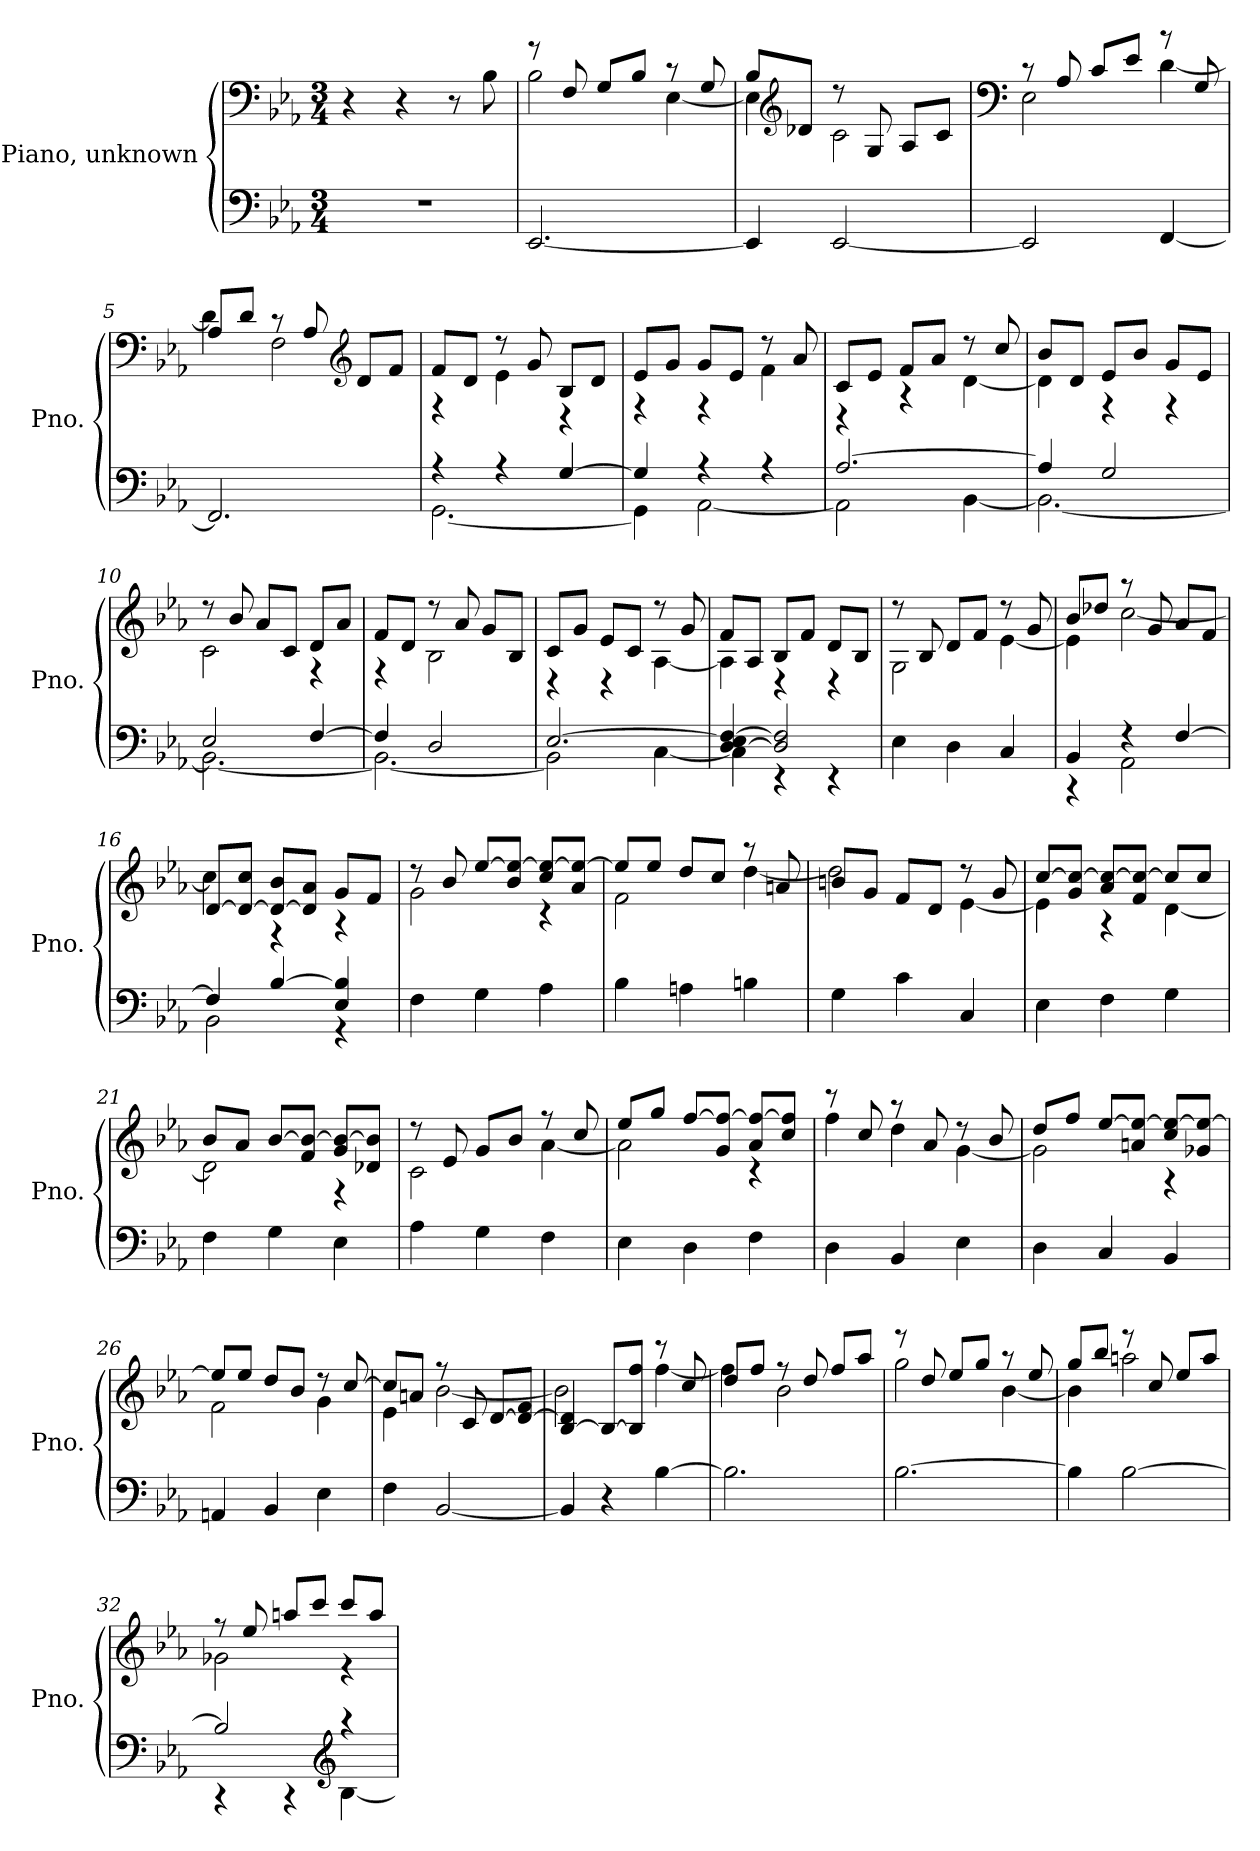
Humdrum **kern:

**kern	**kern
*part1	*part1
*staff2	*staff1
*I"Piano, unknown	*
*I'Pno.	*
*clefF4	*clefF4
*k[b-e-a-]	*k[b-e-a-]
*M3/4	*M3/4
*MM135	*MM135
=1	=1
2.r	4r
.	4r
.	8r
.	8B-\
=2	=2
*	*^
[2.EE-/	8r	2B-\
.	8F/	.
.	8G/L	.
.	8B-/J	.
.	8r	[4E-\
.	8G/	.
=3	=3	=3
4EE-/]	8B-/L	4E-\]
*	*clefG2	*
.	8d-X/J	.
[2EE-/	8r	2c\
.	8G/	.
.	8A-/L	.
.	8c/J	.
=4	=4	=4
*	*clefF4	*
2EE-/]	8r	2E-\
.	8A-/	.
.	8c/L	.
.	8e-/J	.
[4FF/	8r	[4d\
.	8G/	.
=5	=5	=5
2.FF/]	8A-/L	4d\]
.	8d/J	.
.	8r	2F\
.	8A-/	.
*	*clefG2	*
.	8d/L	.
.	8f/J	.
!!LO:LB:g=z	!!
=6	=6	=6
*^	*	*
4r	[2.GG\	8f/L	4r
.	.	8d/J	.
4r	.	8r	4e-\
.	.	8g/	.
[4G/	.	8B-/L	4r
.	.	8d/J	.
=7	=7	=7	=7
4G/]	4GG\]	8e-/L	4r
.	.	8g/J	.
4r	[2AA-\	8g/L	4r
.	.	8e-/J	.
4r	.	8r	4f\
.	.	8a-/	.
=8	=8	=8	=8
[2.A-/	2AA-\]	8c/L	4r
.	.	8e-/J	.
.	.	8f/L	4r
.	.	8a-/J	.
.	[4BB-\	8r	[4d\
.	.	8cc/	.
=9	=9	=9	=9
4A-/]	2.BB-\_	8b-/L	4d\]
.	.	8d/J	.
2G/	.	8e-/L	4r
.	.	8b-/J	.
.	.	8g/L	4r
.	.	8e-/J	.
=10	=10	=10	=10
2E-/	2.BB-\_	8r	2c\
.	.	8b-/	.
.	.	8a-/L	.
.	.	8c/J	.
[4F/	.	8d/L	4r
.	.	8a-/J	.
=11	=11	=11	=11
4F/]	2.BB-\_	8f/L	4r
.	.	8d/J	.
2D/	.	8r	2B-\
.	.	8a-/	.
.	.	8g/L	.
.	.	8B-/J	.
!!LO:LB:g=z	!!
=12	=12	=12	=12
[2.E-/	2BB-\]	8c/L	4r
.	.	8g/J	.
.	.	8e-/L	4r
.	.	8c/J	.
.	[4C\	8r	[4A-\
.	.	8g/	.
=13	=13	=13	=13
[4D/ 4E-/] [4F/	4C\]	8f/L	4A-\]
.	.	8A-/J	.
2D/] 2F/]	4r	8B-/L	4r
.	.	8f/J	.
.	4r	8d/L	4r
.	.	8B-/J	.
*v	*v	*	*
=14	=14	=14
4E-\	8r	2G\
.	8B-/	.
4D\	8d/L	.
.	8f/J	.
4C/	8r	[4e-\
.	8g/	.
=15	=15	=15
*^	*	*
4BB-/	4r	8b-/L	4e-\]
.	.	8dd-X/J	.
4r	2AA-\	8r	[2cc\
.	.	8g/	.
[4F/	.	8a-/L	.
.	.	8f/J	.
=16	=16	=16	=16
4F/]	2BB-\	[8d/L	4cc\]
.	.	8d/_ 8cc/J	.
[4B-/	.	8d/_ 8b-/L	4r
.	.	8d/] 8a-/J	.
4E-/ 4B-/]	4r	8g/L	4r
.	.	8f/J	.
*v	*v	*	*
!!LO:LB:g=z	!!
=17	=17	=17
4F\	8r	2g\
.	8b-/	.
4G\	[8ee-/L	.
.	8b-/ 8ee-/_J	.
4A-\	8cc/ 8ee-/_L	4r
.	8a-/ 8ee-/_J	.
=18	=18	=18
4B-\	8ee-/L]	2f\
.	8ee-/J	.
4An\	8dd/L	.
.	8cc/J	.
4Bn\	8r	[4dd\
.	8an/	.
=19	=19	=19
4G\	8bn/L	2dd\]
.	8g/J	.
4c\	8f/L	.
.	8d/J	.
4C/	8r	[4e-\
.	8g/	.
=20	=20	=20
4E-\	[8cc/L	4e-\]
.	8g/ 8cc/_J	.
4F\	8a-/ 8cc/_L	4r
.	8f/ 8cc/_J	.
4G\	8cc/L]	[4d\
.	8cc/J	.
=21	=21	=21
4F\	8b-/L	2d\]
.	8a-/J	.
4G\	[8b-/L	.
.	8f/ 8b-/_J	.
4E-\	8g/ 8b-/_L	4r
.	8d-X/ 8b-/]J	.
!!LO:LB:g=z	!!
=22	=22	=22
4A-\	8r	2c\
.	8e-/	.
4G\	8g/L	.
.	8b-/J	.
4F\	8r	[4a-\
.	8cc/	.
=23	=23	=23
4E-\	8ee-/L	2a-\]
.	8gg/J	.
4D\	[8ff/L	.
.	8g/ 8ff/_J	.
4F\	8a-/ 8ff/_L	4r
.	8cc/ 8ff/]J	.
=24	=24	=24
4D\	8r	4ff\
.	8cc/	.
4BB-/	8r	4dd\
.	8a-/	.
4E-\	8r	[4g\
.	8b-/	.
=25	=25	=25
4D\	8dd/L	2g\]
.	8ff/J	.
4C/	[8ee-/L	.
.	8an/ 8ee-/_J	.
4BB-/	8cc/ 8ee-/_L	4r
.	8g-X/ 8ee-/_J	.
=26	=26	=26
4AAn/	8ee-/L]	2f\
.	8ee-/J	.
4BB-/	8dd/L	.
.	8b-/J	.
4E-\	8r	4g\
.	[8cc/	.
!!LO:LB:g=z	!!
=27	=27	=27
4F\	8cc/L]	4e-\
.	8an/J	.
[2BB-/	8r	[2b-\
.	8c/	.
.	[8d/L	.
.	8d/_ 8f/J	.
=28	=28	=28
4BB-/]	[4B-/ 4d/]	2b-\]
4r	8B-/L_	.
.	8B-/] 8ff/J	.
[4B-\	8r	[4ff\
.	8cc/	.
=29	=29	=29
2.B-\]	8dd/L	4ff\]
.	8ff/J	.
.	8r	2b-\
.	8dd/	.
.	8ff/L	.
.	8aa-/J	.
=30	=30	=30
[2.B-\	8r	2gg\
.	8dd/	.
.	8ee-/L	.
.	8gg/J	.
.	8r	[4b-\
.	8ee-/	.
=31	=31	=31
4B-\]	8gg/L	4b-\]
.	8bb-/J	.
[2B-\	8r	2aan\
.	8cc/	.
.	8ee-/L	.
.	8aa/J	.
!!LO:PB:g=z	!!
=32	=32	=32
*^	*	*
2B-/]	4r	8r	2g-X\
.	.	8ee-/	.
.	4r	8aan/L	.
.	.	8ccc/J	.
*clefG2	*	*	*
4r	[4B-\	8ccc/L	4r
.	.	8aa/J	.
*v	*v	*	*
*	*v	*v
=	=
*-	*-
